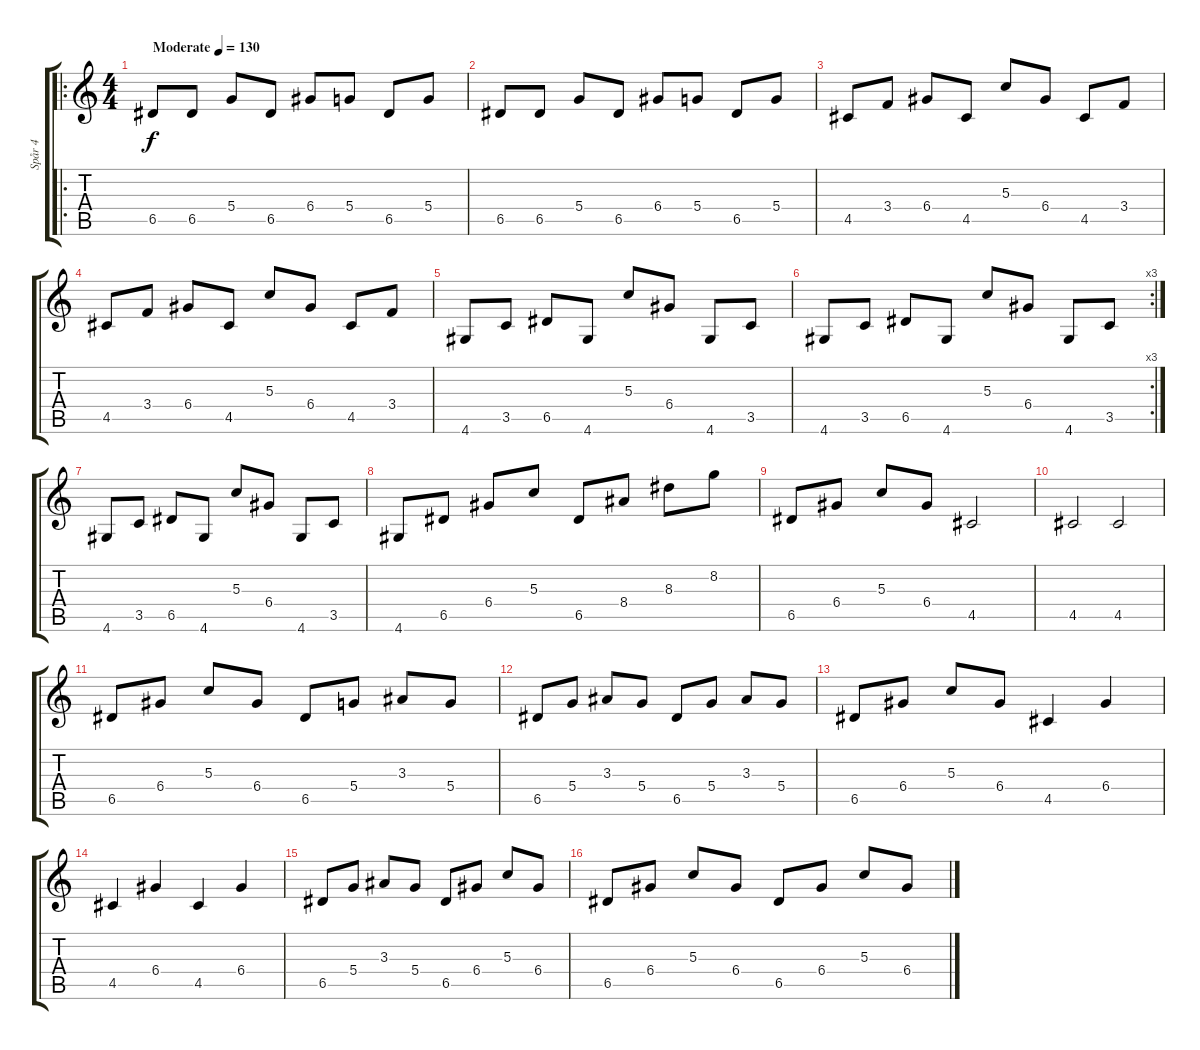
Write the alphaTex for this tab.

\track ("Spår 4" "Spår 4") {instrument overdrivenguitar}
\staff {score tabs}
\tuning (E4 B3 G3 D3 A2 E2) {hide}
\ro
\ts (4 4)
\tempo (130 "Moderate")
\clef g2
\ks c
6.5.8{dy f instrument overdrivenguitar} 6.5.8 5.4.8 6.5.8 6.4.8 5.4.8 6.5.8 5.4.8 |
6.5.8 6.5.8 5.4.8 6.5.8 6.4.8 5.4.8 6.5.8 5.4.8 |
4.5.8 3.4.8 6.4.8 4.5.8 5.3.8 6.4.8 4.5.8 3.4.8 |
4.5.8 3.4.8 6.4.8 4.5.8 5.3.8 6.4.8 4.5.8 3.4.8 |
4.6.8 3.5.8 6.5.8 4.6.8 5.3.8 6.4.8 4.6.8 3.5.8 |
\rc 3
4.6.8 3.5.8 6.5.8 4.6.8 5.3.8 6.4.8 4.6.8 3.5.8 |
4.6.8 3.5.8 6.5.8 4.6.8 5.3.8 6.4.8 4.6.8 3.5.8 |
4.6.8 6.5.8 6.4.8 5.3.8 6.5.8 8.4.8 8.3.8 8.2.8 |
6.5.8 6.4.8 5.3.8 6.4.8 4.5.2 |
4.5.2 4.5.2 |
6.5.8 6.4.8 5.3.8 6.4.8 6.5.8 5.4.8 3.3.8 5.4.8 |
6.5.8 5.4.8 3.3.8 5.4.8 6.5.8 5.4.8 3.3.8 5.4.8 |
6.5.8 6.4.8 5.3.8 6.4.8 4.5.4 6.4.4 |
4.5.4 6.4.4 4.5.4 6.4.4 |
6.5.8 5.4.8 3.3.8 5.4.8 6.5.8 6.4.8 5.3.8 6.4.8 |
6.5.8 6.4.8 5.3.8 6.4.8 6.5.8 6.4.8 5.3.8 6.4.8
